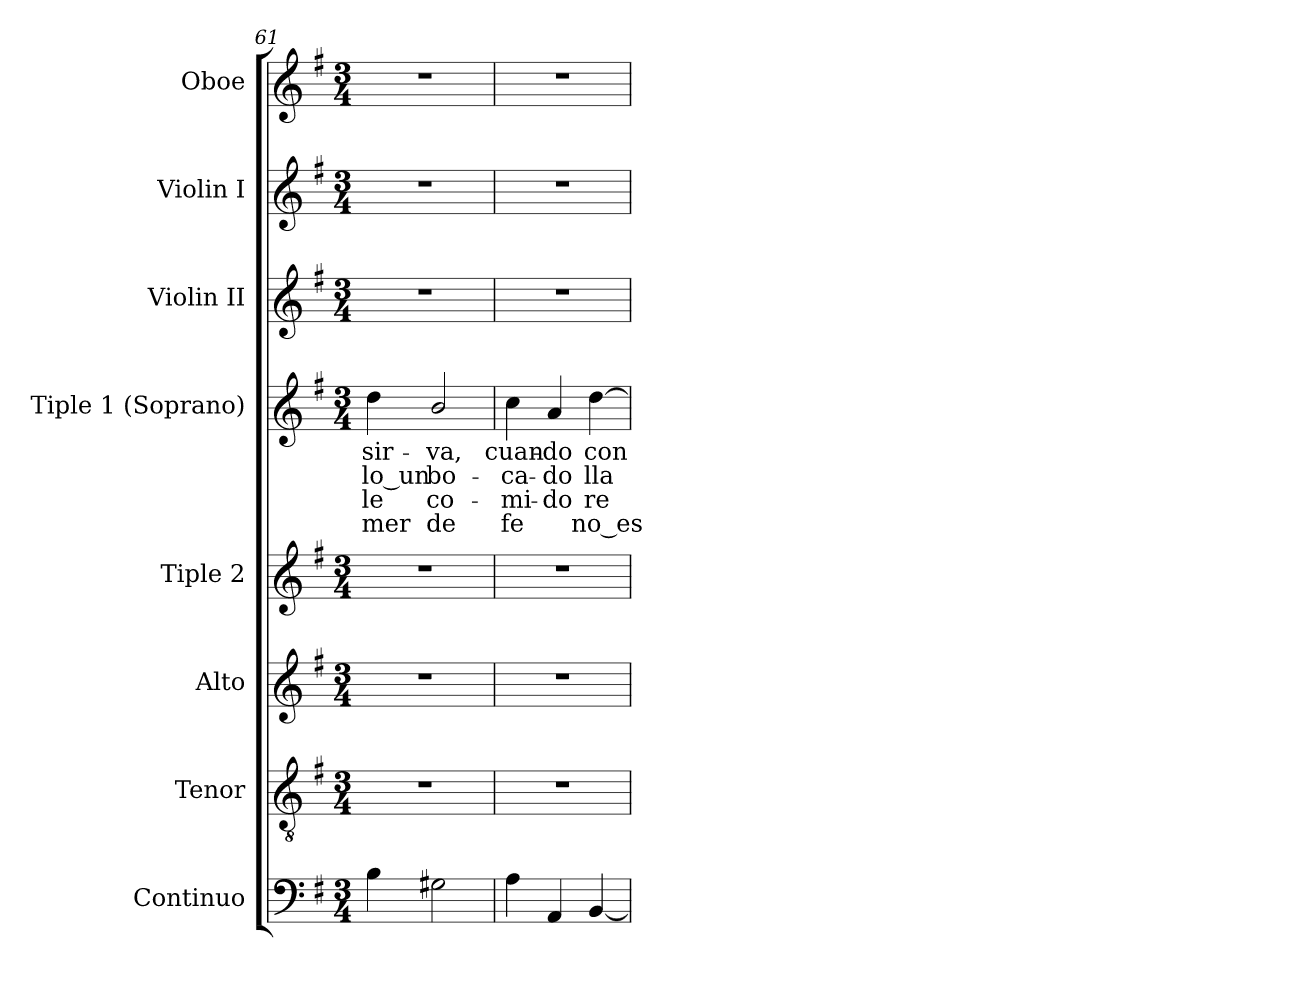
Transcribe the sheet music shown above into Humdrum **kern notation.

**kern	**kern	**kern	**kern	**kern	**text	**text	**text	**text	**kern	**kern	**kern
*part8	*part7	*part6	*part5	*part4	*part4	*part4	*part4	*part4	*part3	*part2	*part1
*staff8	*staff7	*staff6	*staff5	*staff4	*staff4	*staff4	*staff4	*staff4	*staff3	*staff2	*staff1
*I"Continuo	*I"Tenor	*I"Alto	*I"Tiple 2	*I"Tiple  1 (Soprano)	*	*	*	*	*I"Violin II	*I"Violin I	*I"Oboe
*I'Cont.	*I'T.	*I'A.	*	*I'S.	*	*	*	*	*I'Vln. II	*I'Vln. I	*I'Ob.
*clefF4	*clefGv2	*clefG2	*clefG2	*clefG2	*	*	*	*	*clefG2	*clefG2	*clefG2
*	*ITrd7c12	*	*	*	*	*	*	*	*	*	*
*k[f#]	*k[f#]	*k[f#]	*k[f#]	*k[f#]	*	*	*	*	*k[f#]	*k[f#]	*k[f#]
*G:	*G:	*G:	*G:	*G:	*	*	*	*	*G:	*G:	*G:
*M3/4	*M3/4	*M3/4	*M3/4	*M3/4	*	*	*	*	*M3/4	*M3/4	*M3/4
=61	=61	=61	=61	=61	=61	=61	=61	=61	=61	=61	=61
!	!LO:N:vis=1	!LO:N:vis=1	!LO:N:vis=1	!	!	!	!	!	!	!	!
!	!	!	!	!	!LO:LY:b:color=#000000	!LO:LY:b:color=#000000	!LO:LY:b:color=#000000	!LO:LY:b:color=#000000	!LO:N:vis=1	!LO:N:vis=1	!LO:N:vis=1
4Bi\	2.r	2.r	2.r	4ddi\	sir-	-lo_un	-le	-mer	2.r	2.r	2.r
!	!	!	!	!	!LO:LY:b:color=#000000	!LO:LY:b:color=#000000	!LO:LY:b:color=#000000	!LO:LY:b:color=#000000	!	!	!
2G#Xi\	.	.	.	2bi/	-va,	bo-	co-	de	.	.	.
!!LO:LB:g=z
=62	=62	=62	=62	=62	=62	=62	=62	=62	=62	=62	=62
!	!LO:N:vis=1	!LO:N:vis=1	!LO:N:vis=1	!	!	!	!	!	!	!	!
!	!	!	!	!	!LO:LY:b:color=#000000	!LO:LY:b:color=#000000	!LO:LY:b:color=#000000	!LO:LY:b:color=#000000	!LO:N:vis=1	!LO:N:vis=1	!LO:N:vis=1
4Ai\	2.r	2.r	2.r	4cci\	cuan-	-ca-	-mi-	fe	2.r	2.r	2.r
!	!	!	!	!	!LO:LY:b:color=#000000	!LO:LY:b:color=#000000	!LO:LY:b:color=#000000	!	!	!	!
4AAi/	.	.	.	4ai/	-do	-do	-do	.	.	.	.
!	!	!	!	!	!LO:LY:b:color=#000000	!LO:LY:b:color=#000000	!LO:LY:b:color=#000000	!LO:LY:b:color=#000000	!	!	!
[4BBi/	.	.	.	[4ddi\	con	lla-	re-	no_es	.	.	.
=	=	=	=	=	=	=	=	=	=	=	=
*-	*-	*-	*-	*-	*-	*-	*-	*-	*-	*-	*-
